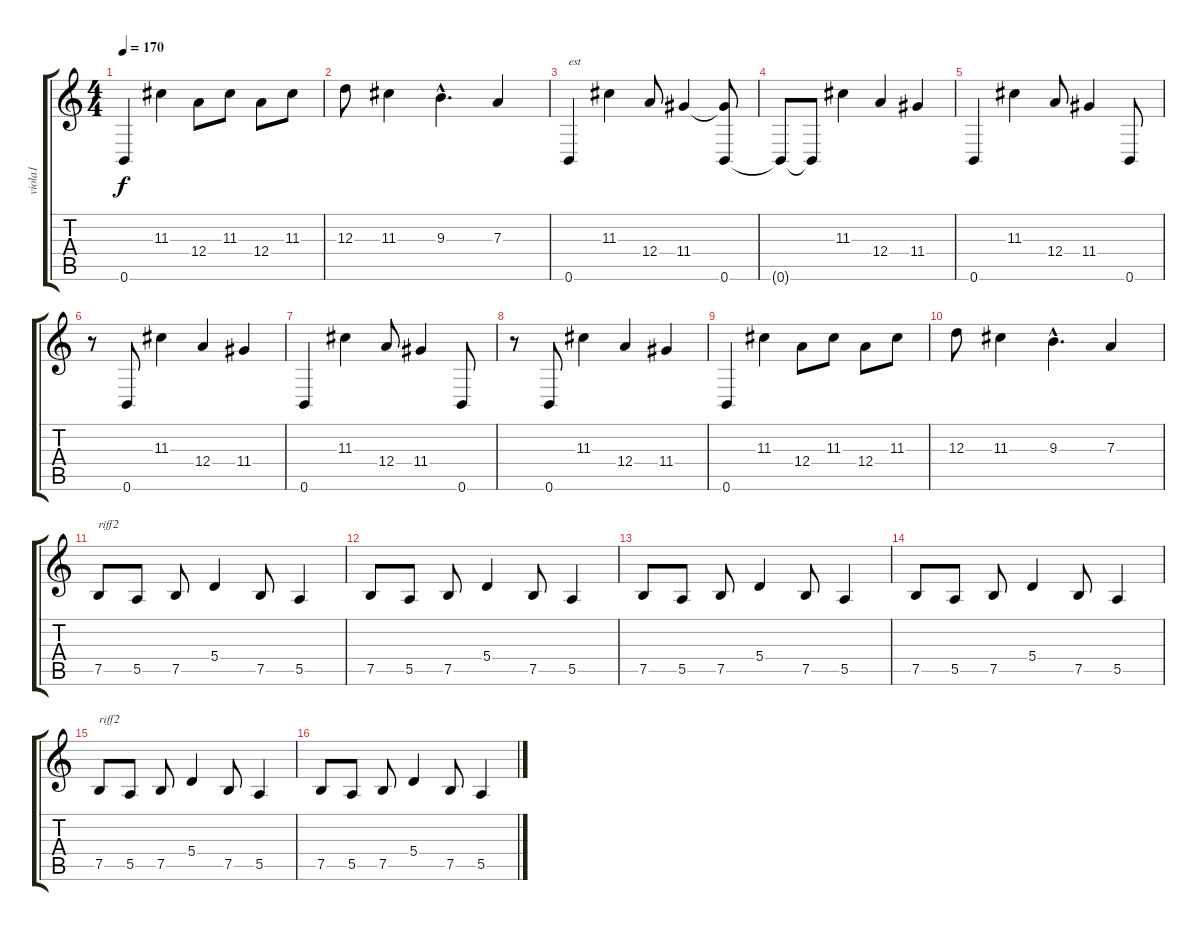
\track ("viola1" "viola1") {instrument distortionguitar}
\staff {score tabs}
\tuning (B3 Gb3 D3 A2 E2 B1) {hide}
\ts (4 4)
\tempo 170
\clef g2
\ks c
0.6.4{dy f} 11.3.4 12.4.8 11.3.8 12.4.8 11.3.8 |
12.3.8 11.3.4 9.3{hac}.4{d} 7.3.4 |
0.6.4{txt "est"} 11.3.4 12.4.8 11.4.4 (11.4{t} 0.6).8 |
0.6{t}.8 0.6{t}.8 11.3.4 12.4.4 11.4.4 |
0.6.4 11.3.4 12.4.8 11.4.4 0.6.8 |
r.8 0.6.8 11.3.4 12.4.4 11.4.4 |
0.6.4 11.3.4 12.4.8 11.4.4 0.6.8 |
r.8 0.6.8 11.3.4 12.4.4 11.4.4 |
0.6.4 11.3.4 12.4.8 11.3.8 12.4.8 11.3.8 |
12.3.8 11.3.4 9.3{hac}.4{d} 7.3.4 |
7.5.8{txt "riff2"} 5.5.8 7.5.8 5.4.4 7.5.8 5.5.4 |
7.5.8 5.5.8 7.5.8 5.4.4 7.5.8 5.5.4 |
7.5.8 5.5.8 7.5.8 5.4.4 7.5.8 5.5.4 |
7.5.8 5.5.8 7.5.8 5.4.4 7.5.8 5.5.4 |
7.5.8{txt "riff2"} 5.5.8 7.5.8 5.4.4 7.5.8 5.5.4 |
7.5.8 5.5.8 7.5.8 5.4.4 7.5.8 5.5.4
